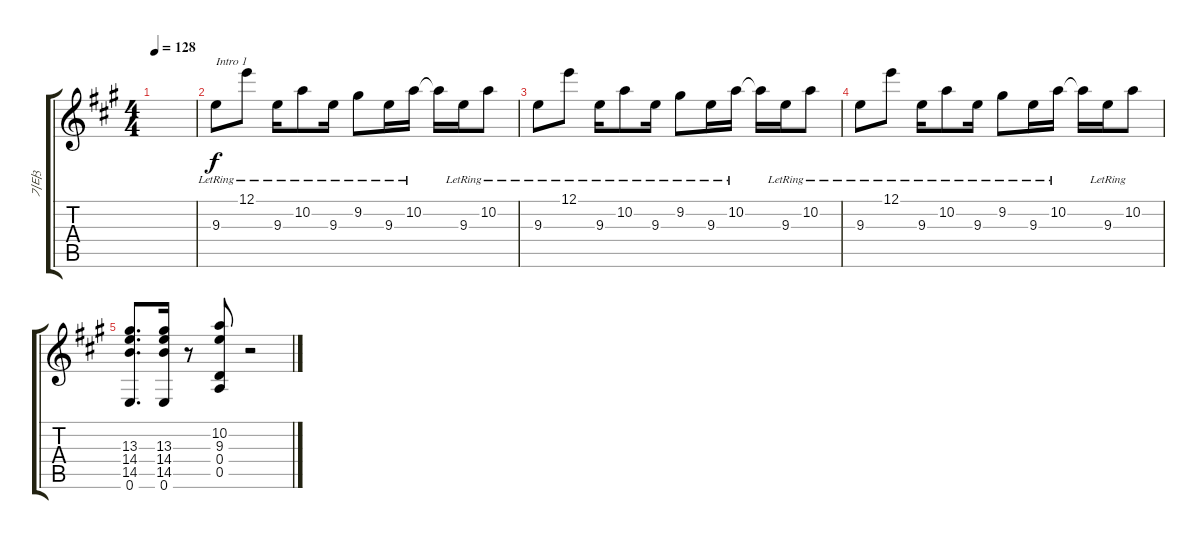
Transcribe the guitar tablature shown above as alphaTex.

\track ("기타3" "기타3") {instrument acousticguitarsteel}
\staff {score tabs}
\tuning (E4 B3 G3 D3 A2 E2) {hide}
\ts (4 4)
\tempo 128
\clef g2
\ks a
|
9.3{lr}.8{txt "Intro 1"} 12.1{lr}.8 9.3{lr}.16 10.2{lr}.8 9.3{lr}.16 9.2{lr}.8 9.3{lr}.16 10.2{lr}.16 10.2{t}.16 9.3{lr}.16 10.2{lr}.8 |
9.3{lr}.8 12.1{lr}.8 9.3{lr}.16 10.2{lr}.8 9.3{lr}.16 9.2{lr}.8 9.3{lr}.16 10.2{lr}.16 10.2{t}.16 9.3{lr}.16 10.2{lr}.8 |
9.3{lr}.8 12.1{lr}.8 9.3{lr}.16 10.2{lr}.8 9.3{lr}.16 9.2{lr}.8 9.3{lr}.16 10.2{lr}.16 10.2{t}.16 9.3{lr}.16 10.2{lr}.8 |
(13.3 14.4 14.5 0.6).8{d} (13.3 14.4 14.5 0.6).16 r.8 (10.2 9.3 0.4 0.5).8 r.2
